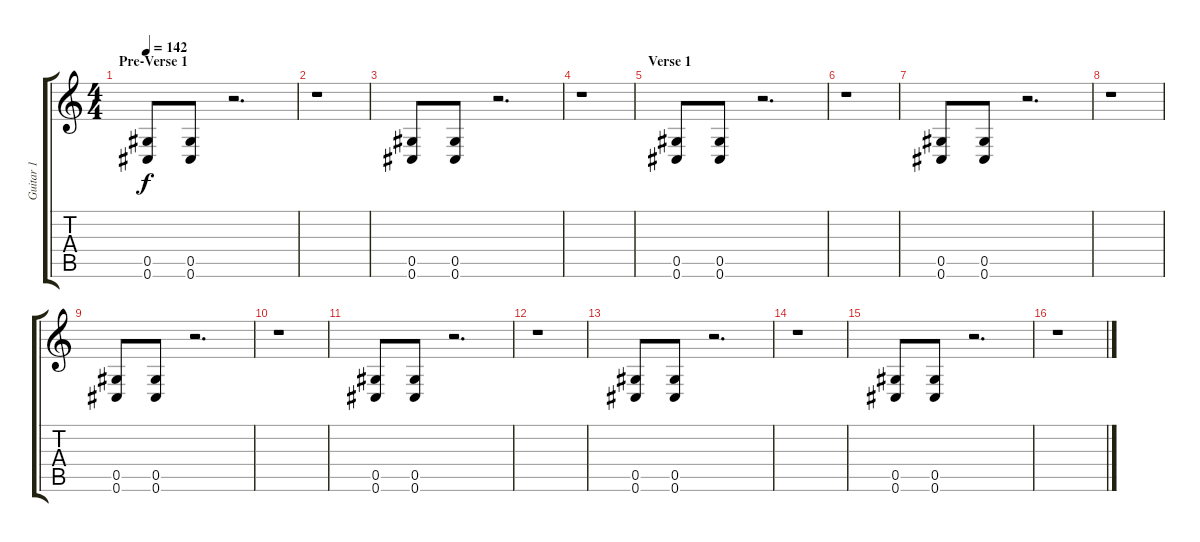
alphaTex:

\track ("Guitar 1" "Guitar 1") {instrument distortionguitar}
\staff {score tabs}
\tuning (Eb4 Bb3 Gb3 Db3 Ab2 Db2) {hide}
\ts (4 4)
\section ("" "Pre-Verse 1")
\tempo 142
\clef g2
\ks c
(0.5 0.6).8{dy f} (0.5 0.6).8 r.2{d} |
r.1 |
(0.5 0.6).8 (0.5 0.6).8 r.2{d} |
r.1 |
\section ("" "Verse 1")
(0.5 0.6).8 (0.5 0.6).8 r.2{d} |
r.1 |
(0.5 0.6).8 (0.5 0.6).8 r.2{d} |
r.1 |
(0.5 0.6).8 (0.5 0.6).8 r.2{d} |
r.1 |
(0.5 0.6).8 (0.5 0.6).8 r.2{d} |
r.1 |
(0.5 0.6).8 (0.5 0.6).8 r.2{d} |
r.1 |
(0.5 0.6).8 (0.5 0.6).8 r.2{d} |
r.1
